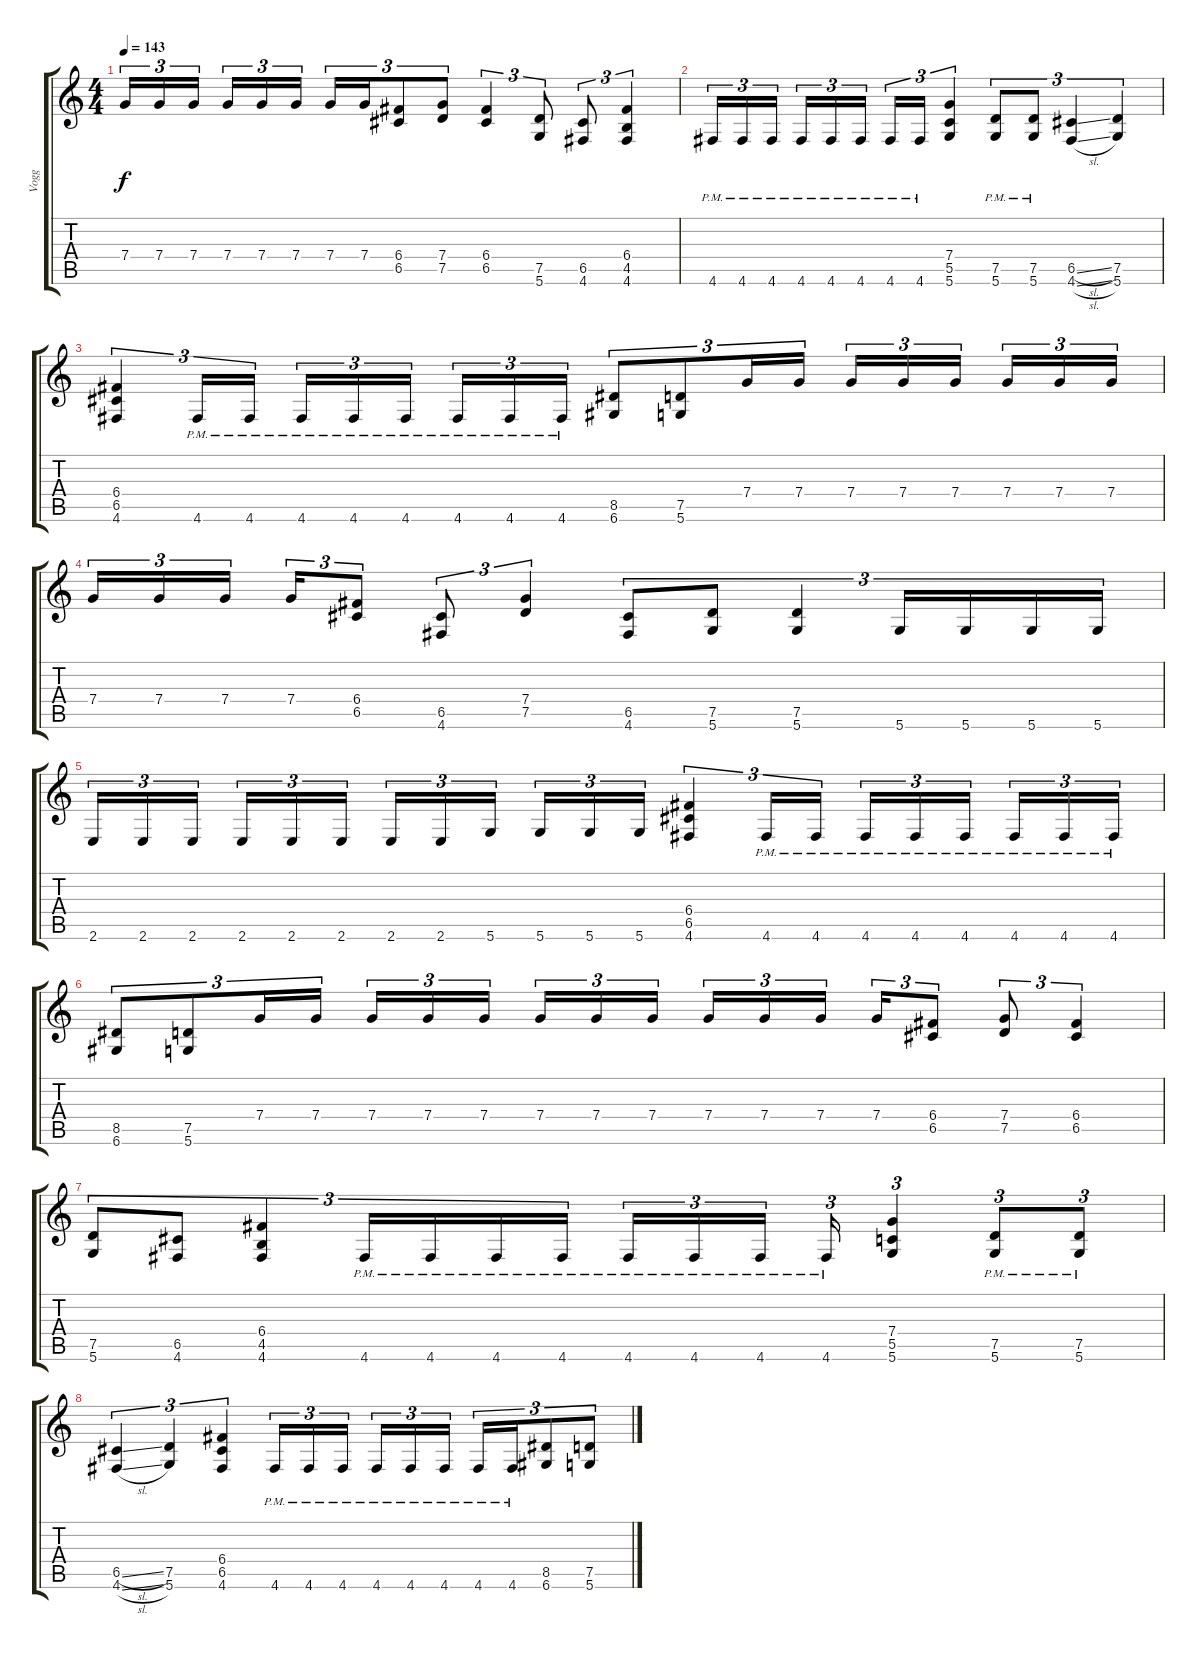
\track ("Vogg" "Vogg") {instrument distortionguitar}
\staff {score tabs}
\tuning (D4 A3 F3 C3 G2 D2) {hide}
\ts (4 4)
\tempo 143
\clef g2
\ks c
7.4.16{tu (3 2) dy f} 7.4.16{tu (3 2)} 7.4.16{tu (3 2) beam splitsecondary} 7.4.16{tu (3 2)} 7.4.16{tu (3 2)} 7.4.16{tu (3 2)} 7.4.16{tu (3 2)} 7.4.16{tu (3 2)} (6.4 6.5).8{tu (3 2)} (7.4 7.5).8{tu (3 2)} (6.4 6.5).4{tu (3 2)} (7.5 5.6).8{tu (3 2)} (6.5 4.6).8{tu (3 2)} (6.4 4.5 4.6).4{tu (3 2)} |
4.6{pm}.16{tu (3 2)} 4.6{pm}.16{tu (3 2)} 4.6{pm}.16{tu (3 2) beam splitsecondary} 4.6{pm}.16{tu (3 2)} 4.6{pm}.16{tu (3 2)} 4.6{pm}.16{tu (3 2)} 4.6{pm}.16{tu (3 2)} 4.6{pm}.16{tu (3 2)} (7.4 5.5 5.6).4{tu (3 2)} (7.5{pm} 5.6{pm}).8{tu (3 2)} (7.5{pm} 5.6{pm}).8{tu (3 2)} (6.5{sl} 4.6{sl}).4{tu (3 2)} (7.5 5.6).4{tu (3 2)} |
(6.4 6.5 4.6).4{tu (3 2)} 4.6{pm}.16{tu (3 2)} 4.6{pm}.16{tu (3 2)} 4.6{pm}.16{tu (3 2)} 4.6{pm}.16{tu (3 2)} 4.6{pm}.16{tu (3 2) beam splitsecondary} 4.6{pm}.16{tu (3 2)} 4.6{pm}.16{tu (3 2)} 4.6{pm}.16{tu (3 2)} (8.5 6.6).8{tu (3 2)} (7.5 5.6).8{tu (3 2)} 7.4.16{tu (3 2)} 7.4.16{tu (3 2)} 7.4.16{tu (3 2)} 7.4.16{tu (3 2)} 7.4.16{tu (3 2) beam splitsecondary} 7.4.16{tu (3 2)} 7.4.16{tu (3 2)} 7.4.16{tu (3 2)} |
7.4.16{tu (3 2)} 7.4.16{tu (3 2)} 7.4.16{tu (3 2) beam splitsecondary} 7.4.16{tu (3 2)} (6.4 6.5).8{tu (3 2)} (6.5 4.6).8{tu (3 2)} (7.4 7.5).4{tu (3 2)} (6.5 4.6).8{tu (3 2)} (7.5 5.6).8{tu (3 2)} (7.5 5.6).4{tu (3 2)} 5.6.16{tu (3 2)} 5.6.16{tu (3 2)} 5.6.16{tu (3 2)} 5.6.16{tu (3 2)} |
2.6.16{tu (3 2)} 2.6.16{tu (3 2)} 2.6.16{tu (3 2) beam splitsecondary} 2.6.16{tu (3 2)} 2.6.16{tu (3 2)} 2.6.16{tu (3 2)} 2.6.16{tu (3 2)} 2.6.16{tu (3 2)} 5.6.16{tu (3 2) beam splitsecondary} 5.6.16{tu (3 2)} 5.6.16{tu (3 2)} 5.6.16{tu (3 2)} (6.4 6.5 4.6).4{tu (3 2)} 4.6{pm}.16{tu (3 2)} 4.6{pm}.16{tu (3 2)} 4.6{pm}.16{tu (3 2)} 4.6{pm}.16{tu (3 2)} 4.6{pm}.16{tu (3 2) beam splitsecondary} 4.6{pm}.16{tu (3 2)} 4.6{pm}.16{tu (3 2)} 4.6{pm}.16{tu (3 2)} |
(8.5 6.6).8{tu (3 2)} (7.5 5.6).8{tu (3 2)} 7.4.16{tu (3 2)} 7.4.16{tu (3 2)} 7.4.16{tu (3 2)} 7.4.16{tu (3 2)} 7.4.16{tu (3 2) beam splitsecondary} 7.4.16{tu (3 2)} 7.4.16{tu (3 2)} 7.4.16{tu (3 2)} 7.4.16{tu (3 2)} 7.4.16{tu (3 2)} 7.4.16{tu (3 2) beam splitsecondary} 7.4.16{tu (3 2)} (6.4 6.5).8{tu (3 2)} (7.4 7.5).8{tu (3 2)} (6.4 6.5).4{tu (3 2)} |
(7.5 5.6).8{tu (3 2)} (6.5 4.6).8{tu (3 2)} (6.4 4.5 4.6).4{tu (3 2)} 4.6{pm}.16{tu (3 2)} 4.6{pm}.16{tu (3 2)} 4.6{pm}.16{tu (3 2)} 4.6{pm}.16{tu (3 2)} 4.6{pm}.16{tu (3 2)} 4.6{pm}.16{tu (3 2)} 4.6{pm}.16{tu (3 2) beam splitsecondary} 4.6{pm}.16{tu (3 2)} (7.4 5.5 5.6).4{tu (3 2)} (7.5{pm} 5.6{pm}).8{tu (3 2)} (7.5{pm} 5.6{pm}).8{tu (3 2)} |
(6.5{sl} 4.6{sl}).4{tu (3 2)} (7.5 5.6).4{tu (3 2)} (6.4 6.5 4.6).4{tu (3 2)} 4.6{pm}.16{tu (3 2)} 4.6{pm}.16{tu (3 2)} 4.6{pm}.16{tu (3 2) beam splitsecondary} 4.6{pm}.16{tu (3 2)} 4.6{pm}.16{tu (3 2)} 4.6{pm}.16{tu (3 2)} 4.6{pm}.16{tu (3 2)} 4.6{pm}.16{tu (3 2)} (8.5 6.6).8{tu (3 2)} (7.5 5.6).8{tu (3 2)}
